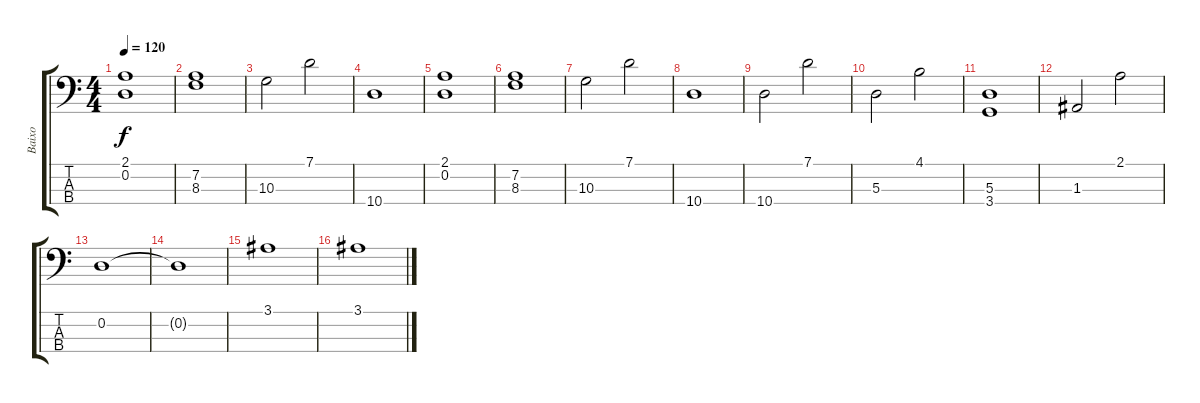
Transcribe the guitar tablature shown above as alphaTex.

\track ("Baixo" "Baixo") {instrument fretlessbass}
\staff {score tabs}
\tuning (G2 D2 A1 E1) {hide}
\ts (4 4)
\tempo 120
\clef f4
\ks c
(2.1 0.2).1{dy f} |
(7.2 8.3).1 |
10.3.2 7.1.2 |
10.4.1 |
(2.1 0.2).1 |
(7.2 8.3).1 |
10.3.2 7.1.2 |
10.4.1 |
10.4.2 7.1.2 |
5.3.2 4.1.2 |
(5.3 3.4).1 |
1.3.2 2.1.2 |
0.2.1 |
0.2{t}.1 |
3.1.1 |
3.1.1
